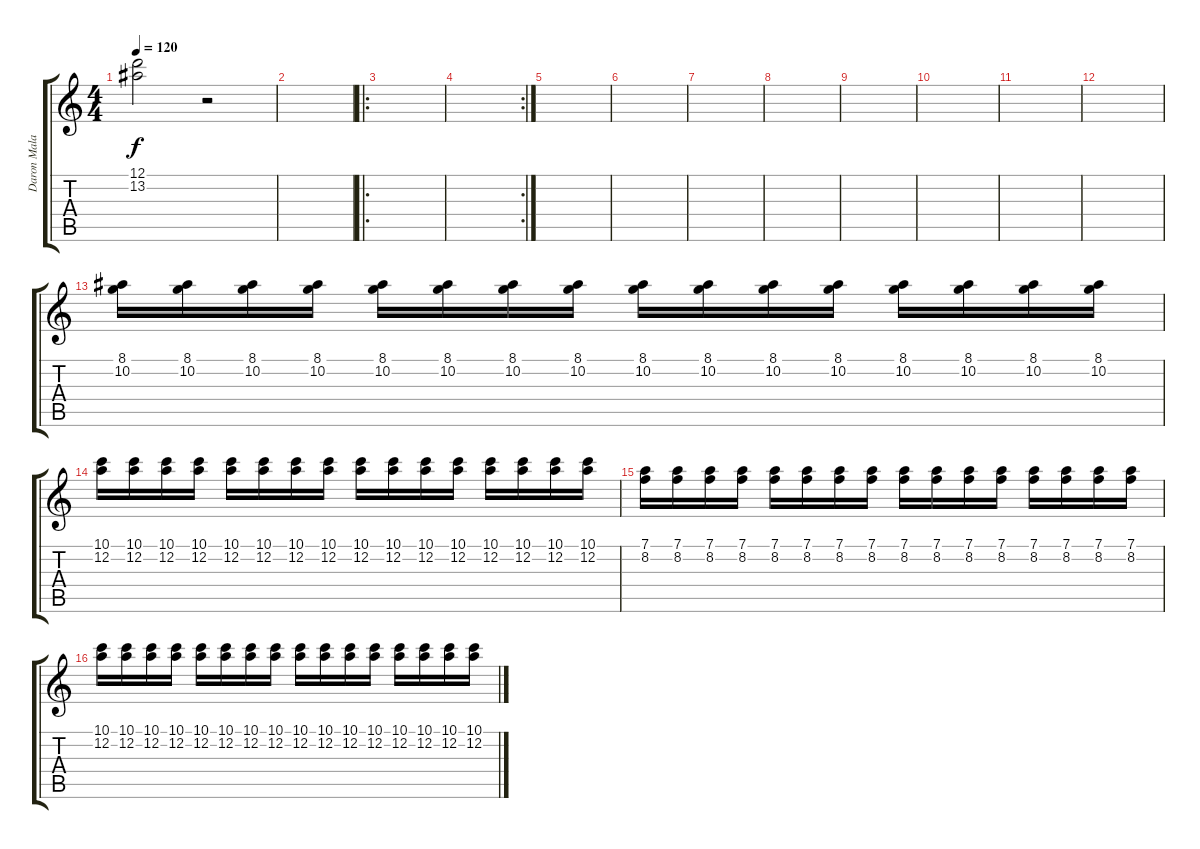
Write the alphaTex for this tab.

\track ("Daron Malakian (Clean)" "Daron Mala") {instrument electricguitarclean}
\staff {score tabs}
\tuning (D4 A3 F3 C3 G2 C2) {hide}
\ts (4 4)
\tempo 120
\clef g2
\ks c
(12.1 13.2).2{dy f} r.2 |
|
\ro
|
\rc 2
|
|
|
|
|
|
|
|
|
(8.1 10.2).16 (8.1 10.2).16 (8.1 10.2).16 (8.1 10.2).16 (8.1 10.2).16 (8.1 10.2).16 (8.1 10.2).16 (8.1 10.2).16 (8.1 10.2).16 (8.1 10.2).16 (8.1 10.2).16 (8.1 10.2).16 (8.1 10.2).16 (8.1 10.2).16 (8.1 10.2).16 (8.1 10.2).16 |
(10.1 12.2).16 (10.1 12.2).16 (10.1 12.2).16 (10.1 12.2).16 (10.1 12.2).16 (10.1 12.2).16 (10.1 12.2).16 (10.1 12.2).16 (10.1 12.2).16 (10.1 12.2).16 (10.1 12.2).16 (10.1 12.2).16 (10.1 12.2).16 (10.1 12.2).16 (10.1 12.2).16 (10.1 12.2).16 |
(7.1 8.2).16 (7.1 8.2).16 (7.1 8.2).16 (7.1 8.2).16 (7.1 8.2).16 (7.1 8.2).16 (7.1 8.2).16 (7.1 8.2).16 (7.1 8.2).16 (7.1 8.2).16 (7.1 8.2).16 (7.1 8.2).16 (7.1 8.2).16 (7.1 8.2).16 (7.1 8.2).16 (7.1 8.2).16 |
(10.1 12.2).16 (10.1 12.2).16 (10.1 12.2).16 (10.1 12.2).16 (10.1 12.2).16 (10.1 12.2).16 (10.1 12.2).16 (10.1 12.2).16 (10.1 12.2).16 (10.1 12.2).16 (10.1 12.2).16 (10.1 12.2).16 (10.1 12.2).16 (10.1 12.2).16 (10.1 12.2).16 (10.1 12.2).16
